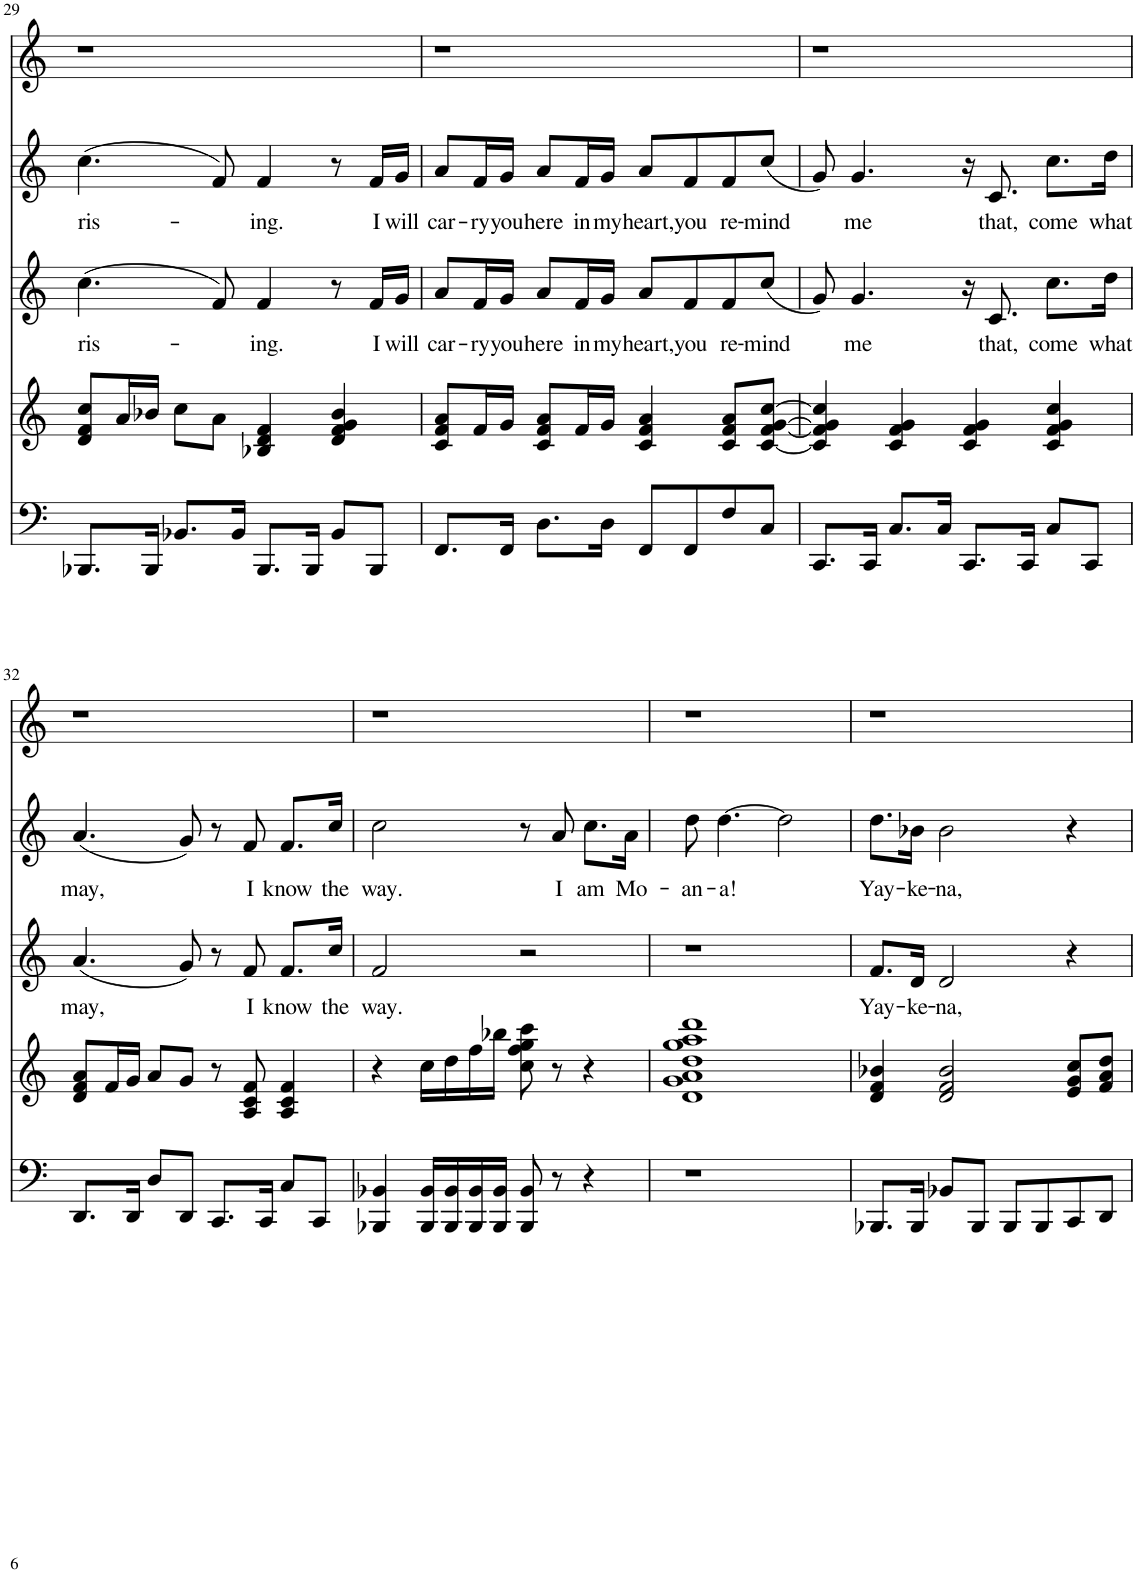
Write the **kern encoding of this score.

**kern	**kern	**kern	**text	**kern	**text	**kern
*part5	*part4	*part3	*part3	*part2	*part2	*part1
*staff5	*staff4	*staff3	*staff3	*staff2	*staff2	*staff1
*I"Piano	*I"Piano	*I"Part II	*	*I"Part I	*	*I"Solo
*I'Pno	*I'Pno	*	*	*	*	*
!!LO:PB:g=z
*clefF4	*clefG2	*clefG2	*	*clefG2	*	*clefG2
*k[]	*k[]	*k[]	*	*k[]	*	*k[]
*M4/4	*M4/4	*M4/4	*	*M4/4	*	*M4/4
=29	=29	=29	=29	=29	=29	=29
!	!	!	!LO:LY:b	!	!LO:LY:b	!
8.BBB-X/L	8d/ 8f/ 8cc/L	(4.cc\	ris-	(4.cc\	ris-	1r
.	16a/L	.	.	.	.	.
16BBB-/Jk	16b-X/JJ	.	.	.	.	.
8.BB-X/L	8cc\L	.	.	.	.	.
.	8a\J	8f/)	.	8f/)	.	.
16BB-/Jk	.	.	.	.	.	.
!	!	!	!LO:LY:b	!	!LO:LY:b	!
8.BBB-/L	4B-X/ 4d/ 4f/	4f/	-ing.	4f/	-ing.	.
16BBB-/Jk	.	.	.	.	.	.
8BB-/L	4d/ 4f/ 4g/ 4b-/	8r	.	8r	.	.
!	!	!	!LO:LY:b	!	!LO:LY:b	!
8BBB-/J	.	16f/LL	I	16f/LL	I	.
!	!	!	!LO:LY:b	!	!LO:LY:b	!
.	.	16g/JJ	will	16g/JJ	will	.
=30	=30	=30	=30	=30	=30	=30
!	!	!	!LO:LY:b	!	!LO:LY:b	!
8.FF/L	8c/ 8f/ 8a/L	8a/L	car-	8a/L	car-	1r
!	!	!	!LO:LY:b	!	!LO:LY:b	!
.	16f/L	16f/L	-ry	16f/L	-ry	.
!	!	!	!LO:LY:b	!	!LO:LY:b	!
16FF/Jk	16g/JJ	16g/JJ	you	16g/JJ	you	.
!	!	!	!LO:LY:b	!	!LO:LY:b	!
8.D\L	8c/ 8f/ 8a/L	8a/L	here	8a/L	here	.
!	!	!	!LO:LY:b	!	!LO:LY:b	!
.	16f/L	16f/L	in	16f/L	in	.
!	!	!	!LO:LY:b	!	!LO:LY:b	!
16D\Jk	16g/JJ	16g/JJ	my	16g/JJ	my	.
!	!	!	!LO:LY:b	!	!LO:LY:b	!
8FF/L	4c/ 4f/ 4a/	8a/L	heart,	8a/L	heart,	.
!	!	!	!LO:LY:b	!	!LO:LY:b	!
8FF/	.	8f/	you	8f/	you	.
!	!	!	!LO:LY:b	!	!LO:LY:b	!
8F/	8c/ 8f/ 8a/L	8f/	re-	8f/	re-	.
!	!	!	!LO:LY:b	!	!LO:LY:b	!
8C/J	[8c/ [8f/ [8g/ [8cc/J	(8cc/J	-mind	(8cc/J	-mind	.
=31	=31	=31	=31	=31	=31	=31
8.CC/L	4c/] 4f/] 4g/] 4cc/]	8g/)	.	8g/)	.	1r
!	!	!	!LO:LY:b	!	!LO:LY:b	!
.	.	4.g/	me	4.g/	me	.
16CC/Jk	.	.	.	.	.	.
8.C/L	4c/ 4f/ 4g/	.	.	.	.	.
16C/Jk	.	.	.	.	.	.
8.CC/L	4c/ 4f/ 4g/	16r	.	16r	.	.
!	!	!	!LO:LY:b	!	!LO:LY:b	!
.	.	8.c/	that,	8.c/	that,	.
16CC/Jk	.	.	.	.	.	.
!	!	!	!LO:LY:b	!	!LO:LY:b	!
8C/L	4c/ 4f/ 4g/ 4cc/	8.cc\L	come	8.cc\L	come	.
8CC/J	.	.	.	.	.	.
!	!	!	!LO:LY:b	!	!LO:LY:b	!
.	.	16dd\Jk	what	16dd\Jk	what	.
!!LO:LB:g=z
=32	=32	=32	=32	=32	=32	=32
!	!	!	!LO:LY:b	!	!LO:LY:b	!
8.DD/L	8d/ 8f/ 8a/L	(4.a/	may,	(4.a/	may,	1r
.	16f/L	.	.	.	.	.
16DD/Jk	16g/JJ	.	.	.	.	.
8D/L	8a/L	.	.	.	.	.
8DD/J	8g/J	8g/)	.	8g/)	.	.
8.CC/L	8r	8r	.	8r	.	.
!	!	!	!LO:LY:b	!	!LO:LY:b	!
.	8A/ 8c/ 8f/	8f/	I	8f/	I	.
16CC/Jk	.	.	.	.	.	.
!	!	!	!LO:LY:b	!	!LO:LY:b	!
8C/L	4A/ 4c/ 4f/	8.f/L	know	8.f/L	know	.
8CC/J	.	.	.	.	.	.
!	!	!	!LO:LY:b	!	!LO:LY:b	!
.	.	16cc/Jk	the	16cc/Jk	the	.
=33	=33	=33	=33	=33	=33	=33
!	!	!	!LO:LY:b	!	!LO:LY:b	!
4BBB-X/ 4BB-X/	4r	2f/	way.	2cc\	way.	1r
16BBB-/ 16BB-/LL	16cc\LL	.	.	.	.	.
16BBB-/ 16BB-/	16dd\	.	.	.	.	.
16BBB-/ 16BB-/	16ff\	.	.	.	.	.
16BBB-/ 16BB-/JJ	16bb-X\JJ	.	.	.	.	.
8BBB-/ 8BB-/	8cc\ 8ff\ 8gg\ 8ccc\	2r	.	8r	.	.
!	!	!	!	!	!LO:LY:b	!
8r	8r	.	.	8a/	I	.
!	!	!	!	!	!LO:LY:b	!
4r	4r	.	.	8.cc\L	am	.
!	!	!	!	!	!LO:LY:b	!
.	.	.	.	16a\Jk	Mo-	.
=34	=34	=34	=34	=34	=34	=34
!	!	!	!	!	!LO:LY:b	!
1r	1d 1g 1a 1dd 1gg 1aa 1ddd	1r	.	8dd\	-an-	1r
!	!	!	!	!	!LO:LY:b	!
.	.	.	.	[4.dd\	-a!	.
.	.	.	.	2dd\]	.	.
=35	=35	=35	=35	=35	=35	=35
!	!	!	!LO:LY:b	!	!LO:LY:b	!
8.BBB-X/L	4d/ 4f/ 4b-X/	8.f/L	Yay-	8.dd\L	Yay-	1r
!	!	!	!LO:LY:b	!	!LO:LY:b	!
16BBB-/Jk	.	16d/Jk	-ke-	16b-X\Jk	-ke-	.
!	!	!	!LO:LY:b	!	!LO:LY:b	!
8BB-X/L	2d/ 2f/ 2b-/	2d/	-na,	2b-\	-na,	.
8BBB-/J	.	.	.	.	.	.
8BBB-/L	.	.	.	.	.	.
8BBB-/	.	.	.	.	.	.
8CC/	8e/ 8g/ 8cc/L	4r	.	4r	.	.
8DD/J	8f/ 8a/ 8dd/J	.	.	.	.	.
=	=	=	=	=	=	=
*-	*-	*-	*-	*-	*-	*-
